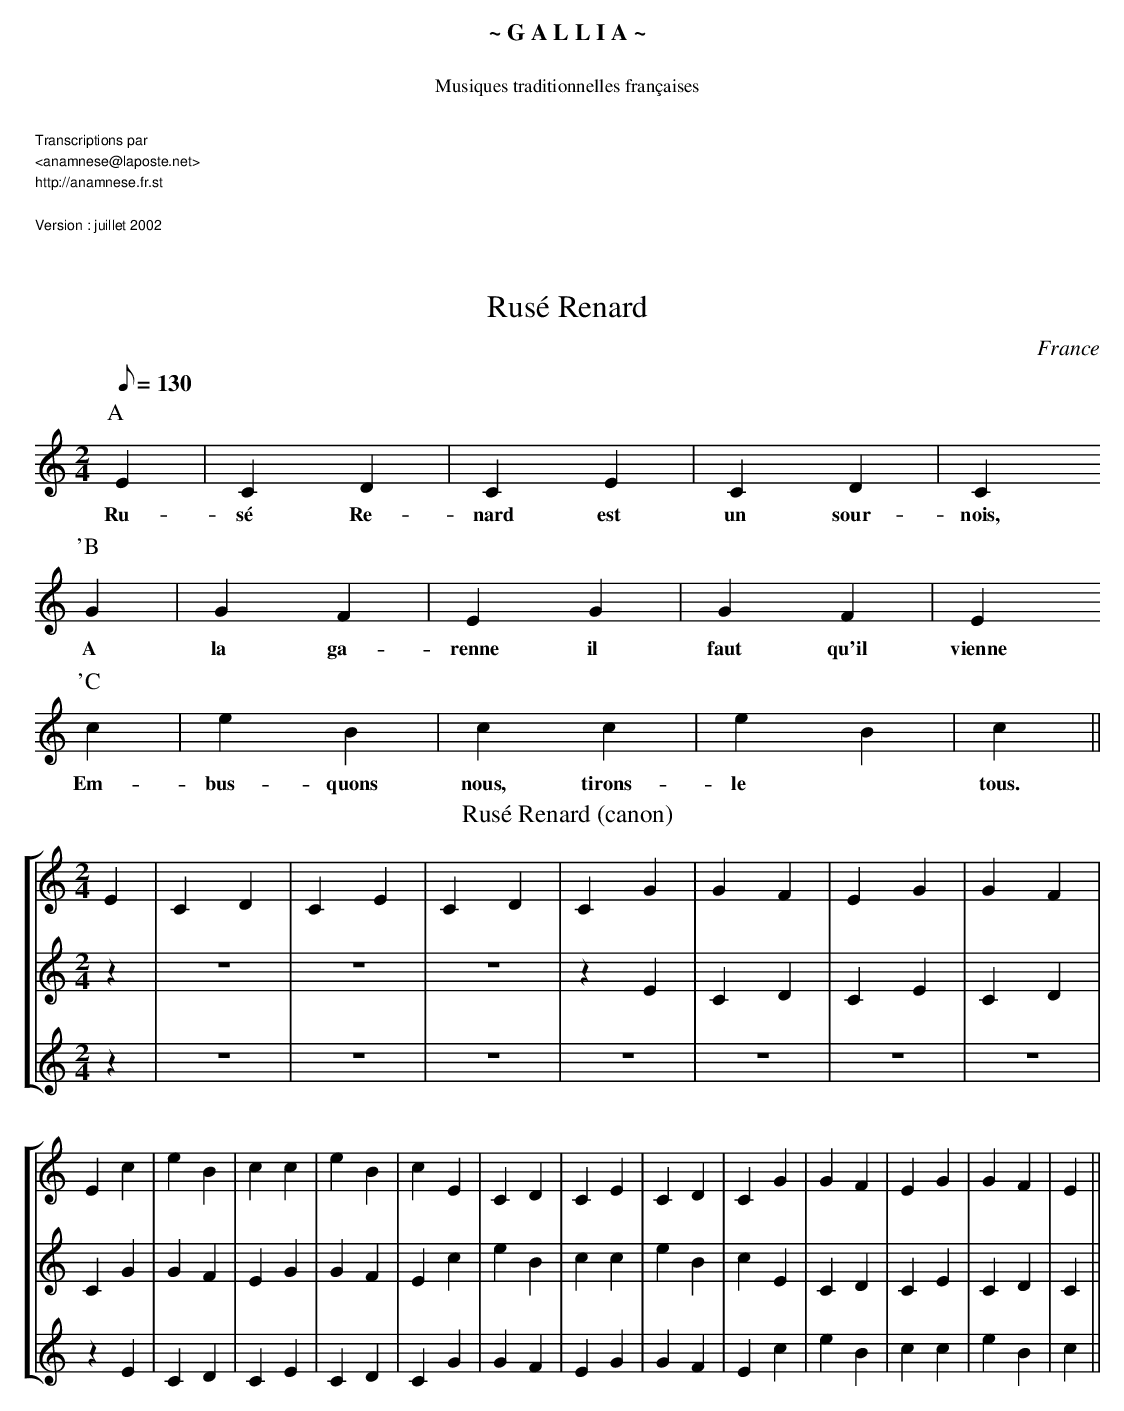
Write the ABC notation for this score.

X:1
T:Rusé Renard
O:France
M:2/4
L:1/4
Q:1/8=130
K:C
P:A
E | C D | C E | C D | C
w:Ru-|sé Re-|nard est | un sour-| nois,
P:'B
G | G F | E G | G F | E
w:A | la ga-|renne il | faut qu'il | vienne
P:'C
c | e B | c c | e B | c ||
w:Em-|bus-quons |nous, tirons-|le | tous. |
T:Rusé Renard (canon)
%%staves [1 2 3]
V:1
E | C D | C E | C D | C G | G F | E G | G F | E c | e B | c c | e B | c E | C D | C E | C D | C G | G F | E G | G F | E ||
V:2
z | z2  |  z2 |  z2 | z E | C D | C E | C D | C G | G F | E G | G F | E c | e B | c c | e B | c E | C D | C E | C D | C ||
V:3
z | z2  |  z2 |  z2 |  z2 |  z2 |  z2 |  z2 | z E | C D | C E | C D | C G | G F | E G | G F | E c | e B | c c | e B | c ||
